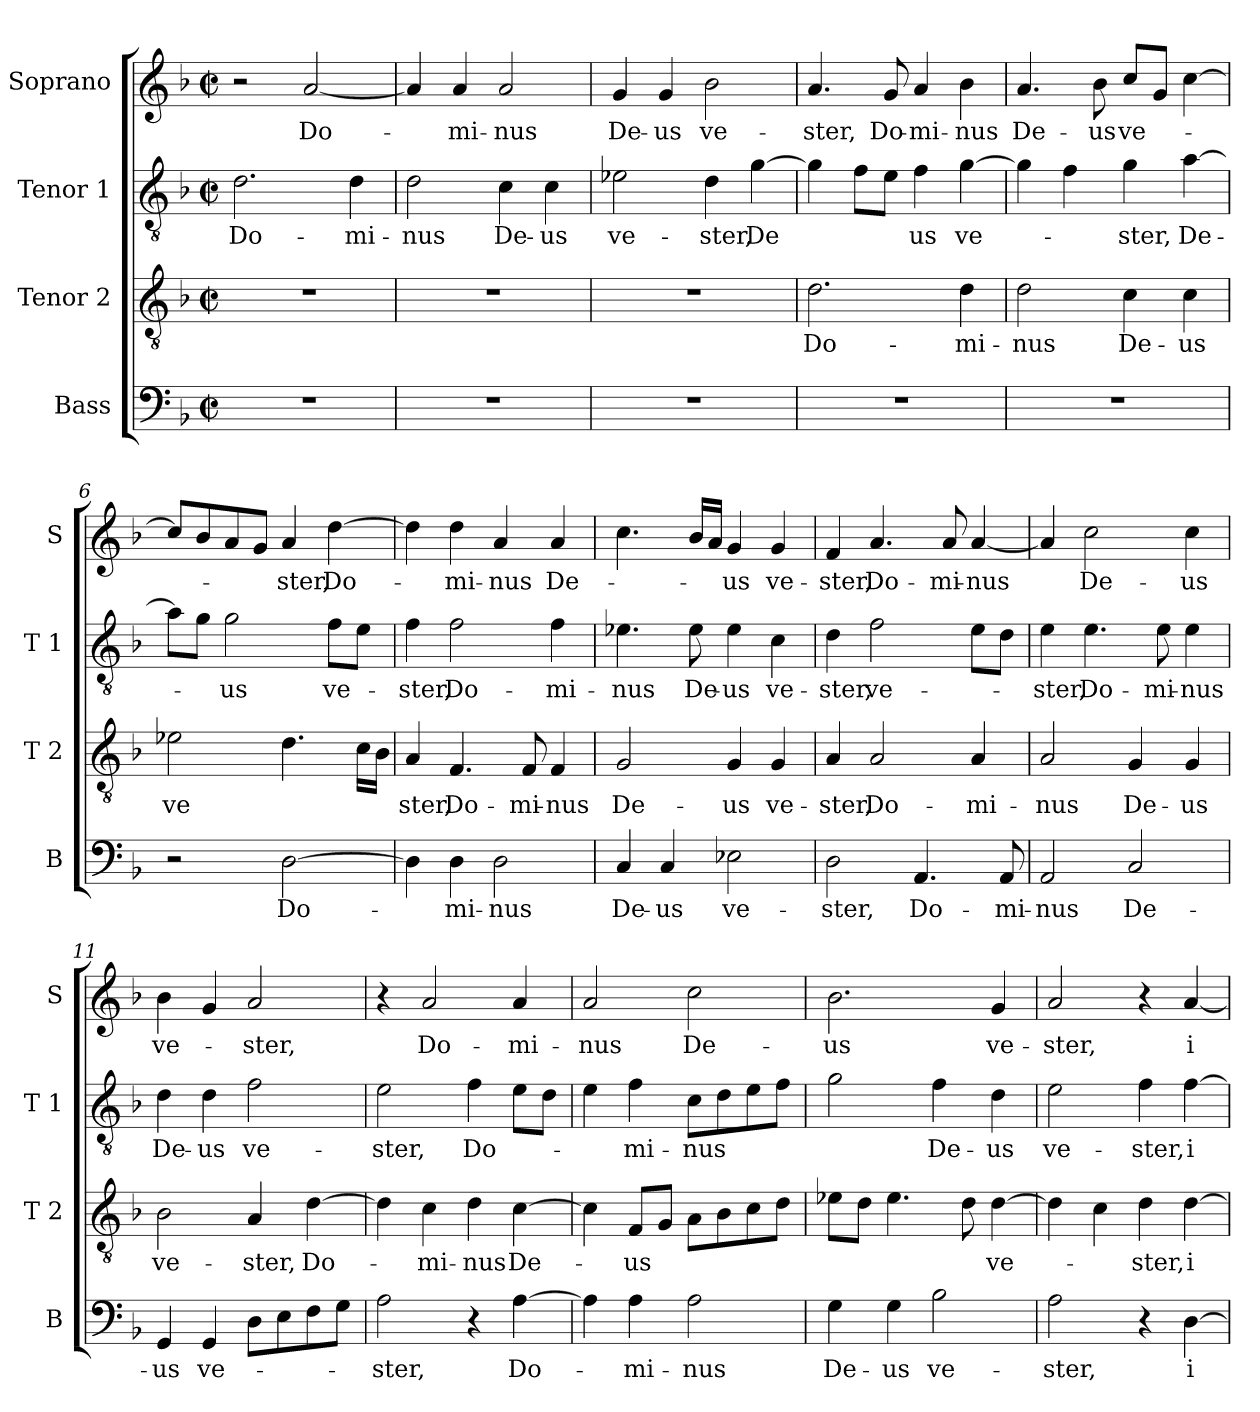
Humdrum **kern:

**kern	**text	**kern	**text	**kern	**text	**kern	**text
*part4	*part4	*part3	*part3	*part2	*part2	*part1	*part1
*staff4	*staff4	*staff3	*staff3	*staff2	*staff2	*staff1	*staff1
*I"Bass	*	*I"Tenor 2	*	*I"Tenor 1	*	*I"Soprano	*
*I'B	*	*I'T 2	*	*I'T 1	*	*I'S	*
*clefF4	*	*clefGv2	*	*clefGv2	*	*clefG2	*
*k[b-]	*	*k[b-]	*	*k[b-]	*	*k[b-]	*
*F:	*	*F:	*	*F:	*	*F:	*
*M2/2	*	*M2/2	*	*M2/2	*	*M2/2	*
*met(c|)	*	*met(c|)	*	*met(c|)	*	*met(c|)	*
=1	=1	=1	=1	=1	=1	=1	=1
1r	.	1r	.	2.d\	Do-	2r	.
.	.	.	.	.	.	[2a/	Do-
.	.	.	.	4d\	-mi-	.	.
=2	=2	=2	=2	=2	=2	=2	=2
1r	.	1r	.	2d\	-nus	4a/]	.
.	.	.	.	.	.	4a/	-mi-
.	.	.	.	4c\	De-	2a/	-nus
.	.	.	.	4c\	-us	.	.
=3	=3	=3	=3	=3	=3	=3	=3
1r	.	1r	.	2e-X\	ve-	4g/	De-
.	.	.	.	.	.	4g/	-us
.	.	.	.	4d\	-ster,	2b-\	ve-
.	.	.	.	[4g\	De	.	.
=4	=4	=4	=4	=4	=4	=4	=4
1r	.	2.d\	Do-	4g\]	.	4.a/	-ster,
.	.	.	.	8f\L	.	.	.
.	.	.	.	8e\J	.	8g/	Do-
.	.	.	.	4f\	us	4a/	-mi-
.	.	4d\	-mi-	[4g\	ve-	4b-\	-nus
=5	=5	=5	=5	=5	=5	=5	=5
1r	.	2d\	-nus	4g\]	.	4.a/	De-
.	.	.	.	4f\	.	.	.
.	.	.	.	.	.	8b-\	-us
.	.	4c\	De-	4g\	-ster,	8cc/L	ve-
.	.	.	.	.	.	8g/J	.
.	.	4c\	-us	[4a\	De-	[4cc\	.
=6	=6	=6	=6	=6	=6	=6	=6
2r	.	2e-X\	ve	8a\L]	.	8cc/L]	.
.	.	.	.	8g\J	.	8b-/	.
.	.	.	.	2g\	-us	8a/	.
.	.	.	.	.	.	8g/J	.
[2D\	Do-	4.d\	.	.	.	4a/	-ster,
.	.	.	.	8f\L	ve-	[4dd\	Do-
.	.	16c\LL	.	8e\J	.	.	.
.	.	16B-\JJ	.	.	.	.	.
!!LO:LB:g=z
=7	=7	=7	=7	=7	=7	=7	=7
4D\]	.	4A/	ster,	4f\	-ster,	4dd\]	.
4D\	-mi-	4.F/	Do-	2f\	Do-	4dd\	-mi-
2D\	-nus	.	.	.	.	4a/	-nus
.	.	8F/	-mi-	.	.	.	.
.	.	4F/	-nus	4f\	-mi-	4a/	De-
=8	=8	=8	=8	=8	=8	=8	=8
4C/	De-	2G/	De-	4.e-X\	-nus	4.cc\	.
4C/	-us	.	.	.	.	.	.
.	.	.	.	8e-\	De-	16b-/LL	.
.	.	.	.	.	.	16a/JJ	.
2E-X\	ve-	4G/	-us	4e-\	-us	4g/	-us
.	.	4G/	ve-	4c\	ve-	4g/	ve-
=9	=9	=9	=9	=9	=9	=9	=9
2D\	-ster,	4A/	-ster,	4d\	-ster,	4f/	-ster,
.	.	2A/	Do-	2f\	ve-	4.a/	Do-
4.AA/	Do-	.	.	.	.	.	.
.	.	.	.	.	.	8a/	-mi-
.	.	4A/	-mi-	8e\L	.	[4a/	-nus
8AA/	-mi-	.	.	8d\J	.	.	.
=10	=10	=10	=10	=10	=10	=10	=10
2AA/	-nus	2A/	-nus	4e\	-ster,	4a/]	.
.	.	.	.	4.e\	Do-	2cc\	De-
2C/	De-	4G/	De-	.	.	.	.
.	.	.	.	8e\	-mi-	.	.
.	.	4G/	-us	4e\	-nus	4cc\	-us
=11	=11	=11	=11	=11	=11	=11	=11
4GG/	-us	2B-\	ve-	4d\	De-	4b-\	ve-
4GG/	ve-	.	.	4d\	-us	4g/	.
8D\L	.	4A/	-ster,	2f\	ve-	2a/	-ster,
8E\	.	.	.	.	.	.	.
8F\	.	[4d\	Do-	.	.	.	.
8G\J	.	.	.	.	.	.	.
=12	=12	=12	=12	=12	=12	=12	=12
2A\	-ster,	4d\]	.	2e\	-ster,	4r	.
.	.	4c\	-mi-	.	.	2a/	Do-
4r	.	4d\	-nus	4f\	Do-	.	.
[4A\	Do-	[4c\	De-	8e\L	.	4a/	-mi-
.	.	.	.	8d\J	.	.	.
!!LO:LB:g=z
=13	=13	=13	=13	=13	=13	=13	=13
4A\]	.	4c\]	.	4e\	.	2a/	-nus
4A\	-mi-	8F/L	-us	4f\	-mi-	.	.
.	.	8G/J	.	.	.	.	.
2A\	-nus	8A\L	.	8c\L	-nus	2cc\	De-
.	.	8B-\	.	8d\	.	.	.
.	.	8c\	.	8e\	.	.	.
.	.	8d\J	.	8f\J	.	.	.
=14	=14	=14	=14	=14	=14	=14	=14
4G\	De-	8e-X\L	.	2g\	.	2.b-\	-us
.	.	8d\J	.	.	.	.	.
4G\	-us	4.e-\	.	.	.	.	.
2B-\	ve-	.	.	4f\	De-	.	.
.	.	8d\	.	.	.	.	.
.	.	[4d\	ve-	4d\	-us	4g/	ve-
=15	=15	=15	=15	=15	=15	=15	=15
2A\	-ster,	4d\]	.	2e\	ve-	2a/	-ster,
.	.	4c\	.	.	.	.	.
4r	.	4d\	-ster,	4f\	-ster,	4r	.
[4D\	i-	[4d\	i-	[4f\	i-	[4a/	i-
=	=	=	=	=	=	=	=
*-	*-	*-	*-	*-	*-	*-	*-
